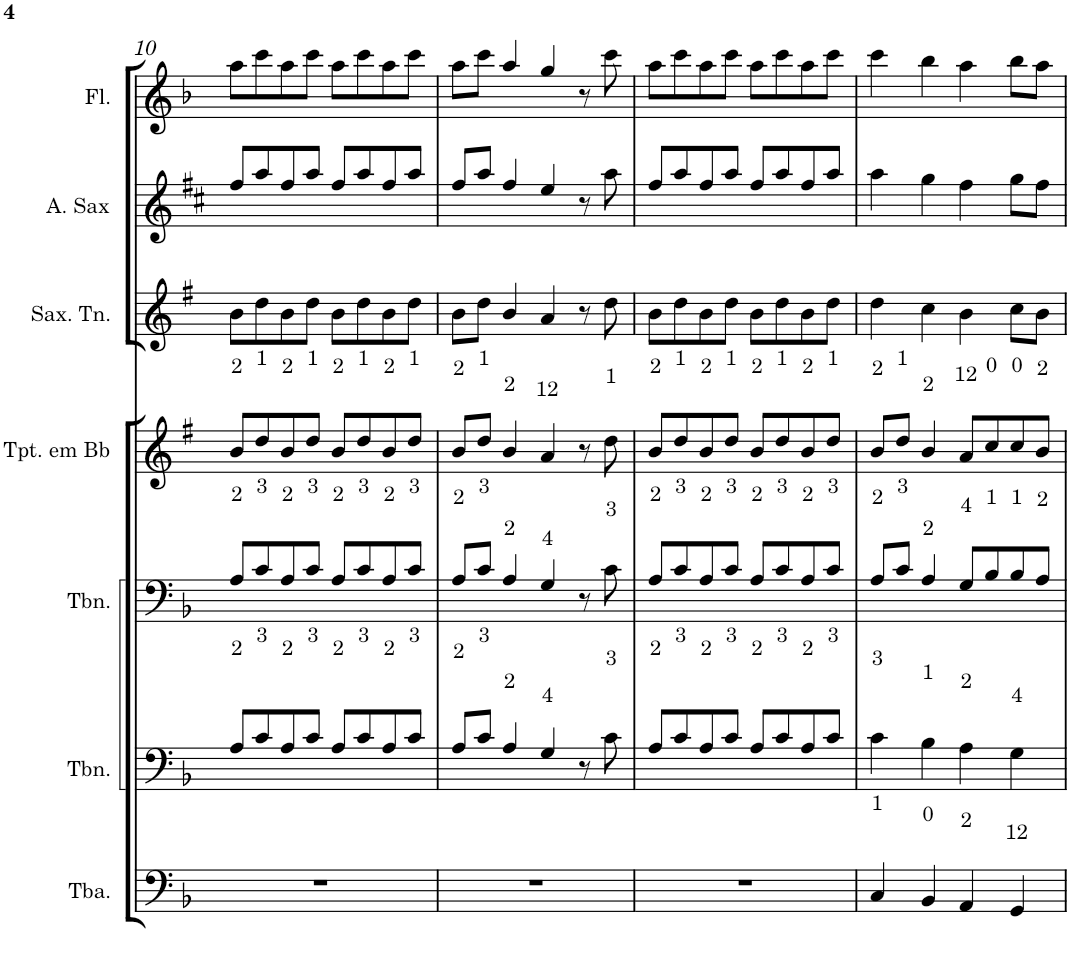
**kern	**kern	**kern	**kern	**kern	**kern	**kern
*part7	*part6	*part5	*part4	*part3	*part2	*part1
*staff7	*staff6	*staff5	*staff4	*staff3	*staff2	*staff1
*I"Tuba	*I"Trombone - harmonia	*I"Trombone	*I"Trompete em Bb	*I"Saxofone Tenor	*I"Saxofone Alto	*I"Flauta Transversal
*I'Tba.	*I'Tbn.	*I'Tbn.	*I'Tpt. em Bb	*I'Sax. Tn.	*	*I'Fl.
!!LO:PB:g=z
*clefF4	*clefF4	*clefF4	*clefG2	*clefG2	*clefG2	*clefG2
*	*	*	*Trd1c2	*Trd8c14	*Trd5c9	*
*k[b-]	*k[b-]	*k[b-]	*k[f#]	*k[f#]	*k[f#c#]	*k[b-]
*M4/4	*M4/4	*M4/4	*M4/4	*M4/4	*M4/4	*M4/4
=10	=10	=10	=10	=10	=10	=10
1r	8A/L	8A/L	8b/L	8b\L	8ff#/L	8aa\L
.	8c/	8c/	8dd/	8dd\	8aa/	8ccc\
.	8A/	8A/	8b/	8b\	8ff#/	8aa\
.	8c/J	8c/J	8dd/J	8dd\J	8aa/J	8ccc\J
.	8A/L	8A/L	8b/L	8b\L	8ff#/L	8aa\L
.	8c/	8c/	8dd/	8dd\	8aa/	8ccc\
.	8A/	8A/	8b/	8b\	8ff#/	8aa\
.	8c/J	8c/J	8dd/J	8dd\J	8aa/J	8ccc\J
=11	=11	=11	=11	=11	=11	=11
1r	8A/L	8A/L	8b/L	8b\L	8ff#/L	8aa\L
.	8c/J	8c/J	8dd/J	8dd\J	8aa/J	8ccc\J
.	4A/	4A/	4b/	4b/	4ff#/	4aa/
.	4G/	4G/	4a/	4a/	4ee/	4gg/
.	8r	8r	8r	8r	8r	8r
.	8c\	8c\	8dd\	8dd\	8aa\	8ccc\
=12	=12	=12	=12	=12	=12	=12
1r	8A/L	8A/L	8b/L	8b\L	8ff#/L	8aa\L
.	8c/	8c/	8dd/	8dd\	8aa/	8ccc\
.	8A/	8A/	8b/	8b\	8ff#/	8aa\
.	8c/J	8c/J	8dd/J	8dd\J	8aa/J	8ccc\J
.	8A/L	8A/L	8b/L	8b\L	8ff#/L	8aa\L
.	8c/	8c/	8dd/	8dd\	8aa/	8ccc\
.	8A/	8A/	8b/	8b\	8ff#/	8aa\
.	8c/J	8c/J	8dd/J	8dd\J	8aa/J	8ccc\J
=13	=13	=13	=13	=13	=13	=13
4C/	4c\	8A/L	8b/L	4dd\	4aa\	4ccc\
.	.	8c/J	8dd/J	.	.	.
4BB-/	4B-\	4A/	4b/	4cc\	4gg\	4bb-\
4AA/	4A\	8G/L	8a/L	4b\	4ff#\	4aa\
.	.	8B-/	8cc/	.	.	.
4GG/	4G\	8B-/	8cc/	8cc\L	8gg\L	8bb-\L
.	.	8A/J	8b/J	8b\J	8ff#\J	8aa\J
=	=	=	=	=	=	=
*-	*-	*-	*-	*-	*-	*-
